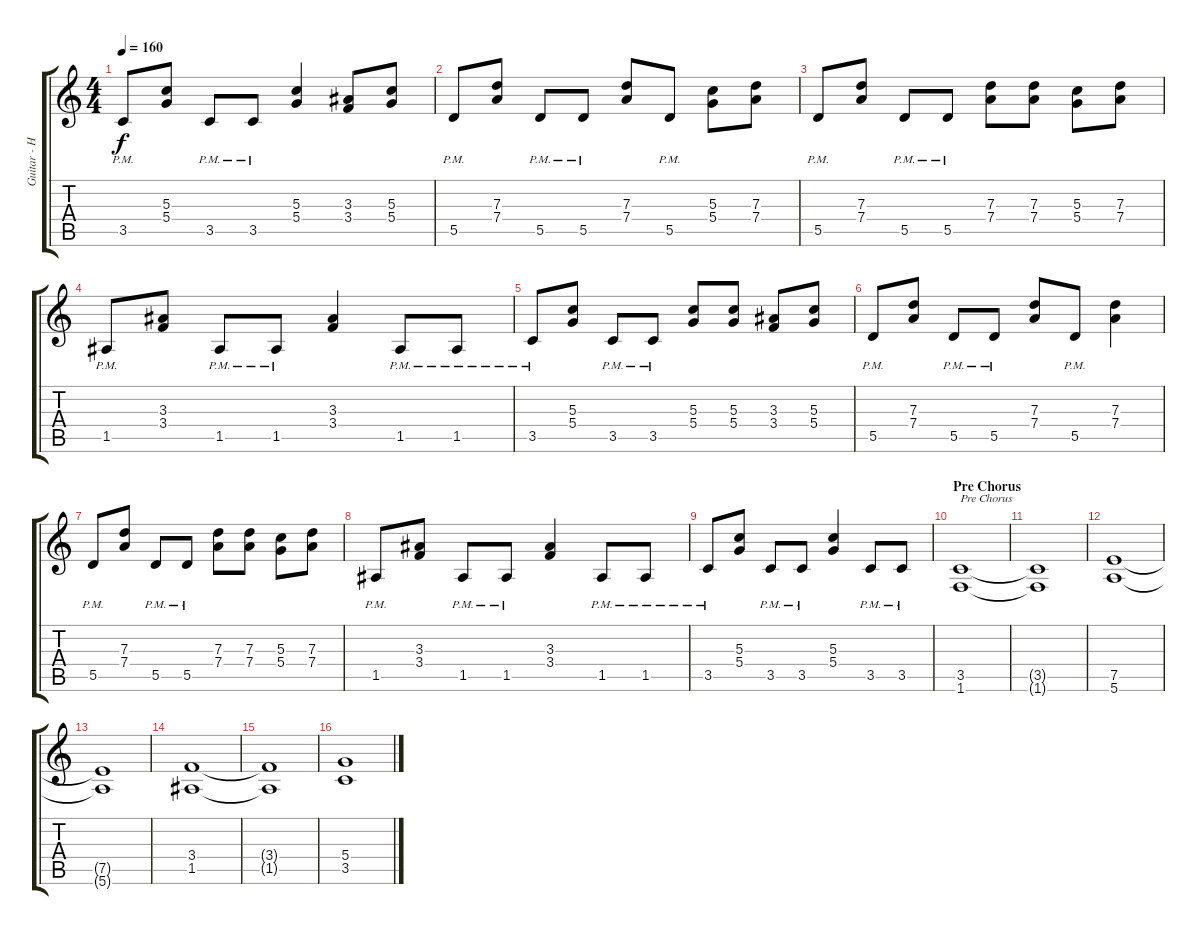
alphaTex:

\track ("Guitar - Henjo Richter" "Guitar - H") {instrument distortionguitar}
\staff {score tabs}
\tuning (E4 B3 G3 D3 A2 E2) {hide}
\ts (4 4)
\tempo 160
\clef g2
\ks c
3.5{pm}.8{dy f} (5.3 5.4).8 3.5{pm}.8 3.5{pm}.8 (5.3 5.4).4 (3.3 3.4).8 (5.3 5.4).8 |
5.5{pm}.8 (7.3 7.4).8 5.5{pm}.8 5.5{pm}.8 (7.3 7.4).8 5.5{pm}.8 (5.3 5.4).8 (7.3 7.4).8 |
5.5{pm}.8 (7.3 7.4).8 5.5{pm}.8 5.5{pm}.8 (7.3 7.4).8 (7.3 7.4).8 (5.3 5.4).8 (7.3 7.4).8 |
1.5{pm}.8 (3.3 3.4).8 1.5{pm}.8 1.5{pm}.8 (3.3 3.4).4 1.5{pm}.8 1.5{pm}.8 |
3.5{pm}.8 (5.3 5.4).8 3.5{pm}.8 3.5{pm}.8 (5.3 5.4).8 (5.3 5.4).8 (3.3 3.4).8 (5.3 5.4).8 |
5.5{pm}.8 (7.3 7.4).8 5.5{pm}.8 5.5{pm}.8 (7.3 7.4).8 5.5{pm}.8 (7.3 7.4).4 |
5.5{pm}.8 (7.3 7.4).8 5.5{pm}.8 5.5{pm}.8 (7.3 7.4).8 (7.3 7.4).8 (5.3 5.4).8 (7.3 7.4).8 |
1.5{pm}.8 (3.3 3.4).8 1.5{pm}.8 1.5{pm}.8 (3.3 3.4).4 1.5{pm}.8 1.5{pm}.8 |
3.5{pm}.8 (5.3 5.4).8 3.5{pm}.8 3.5{pm}.8 (5.3 5.4).4 3.5{pm}.8 3.5{pm}.8 |
\section ("" "Pre Chorus")
(3.5 1.6).1{txt "Pre Chorus" volume 13} |
(3.5{t} 1.6{t}).1 |
(7.5 5.6).1 |
(7.5{t} 5.6{t}).1 |
(3.4 1.5).1 |
(3.4{t} 1.5{t}).1 |
(5.4 3.5).1
